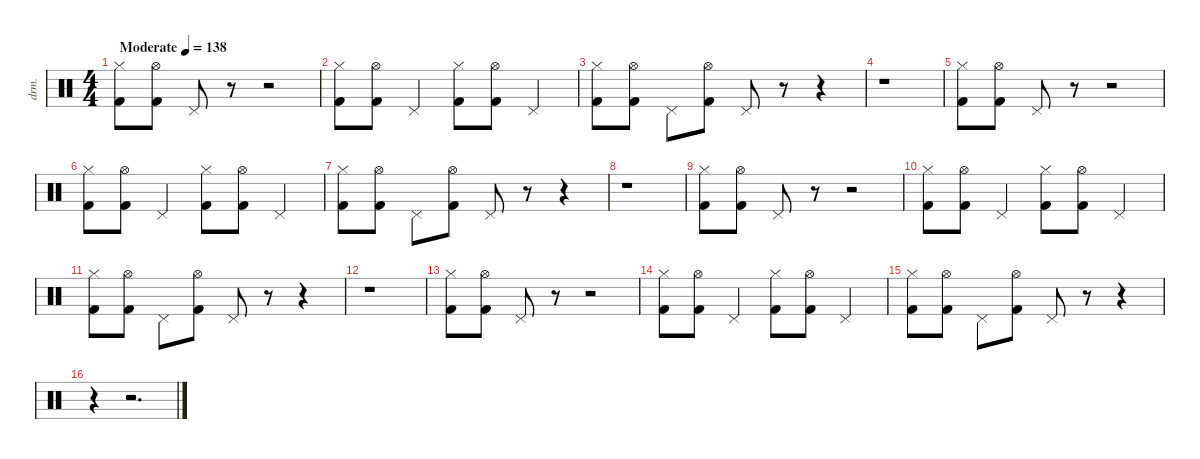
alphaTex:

\defaultSystemsLayout 4
\hideDynamics
\bracketExtendMode nobrackets
\track ("Nick Menza" "drm.") {instrument percussion}
\staff {score}
\articulation defaults
\ts (4 4)
\beaming (8 2 2 2 2)
\tempo (138 "Moderate")
\clef neutral
\ks c
("Hi-Hat (closed)" "Kick (hit) 2").8{dy f} ("Hi-Hat (open)" "Kick (hit) 2").8 "Pedal Hi-Hat (hit)".8 r.8 r.2 |
("Hi-Hat (closed)" "Kick (hit) 2").8 ("Hi-Hat (open)" "Kick (hit) 2").8 "Pedal Hi-Hat (hit)".4 ("Hi-Hat (closed)" "Kick (hit) 2").8 ("Hi-Hat (open)" "Kick (hit) 2").8 "Pedal Hi-Hat (hit)".4 |
("Hi-Hat (closed)" "Kick (hit) 2").8 ("Hi-Hat (open)" "Kick (hit) 2").8 "Pedal Hi-Hat (hit)".8 ("Hi-Hat (open)" "Kick (hit) 2").8 "Pedal Hi-Hat (hit)".8 r.8 r.4 |
r.1 |
("Hi-Hat (closed)" "Kick (hit) 2").8 ("Hi-Hat (open)" "Kick (hit) 2").8 "Pedal Hi-Hat (hit)".8 r.8 r.2 |
("Hi-Hat (closed)" "Kick (hit) 2").8 ("Hi-Hat (open)" "Kick (hit) 2").8 "Pedal Hi-Hat (hit)".4 ("Hi-Hat (closed)" "Kick (hit) 2").8 ("Hi-Hat (open)" "Kick (hit) 2").8 "Pedal Hi-Hat (hit)".4 |
("Hi-Hat (closed)" "Kick (hit) 2").8 ("Hi-Hat (open)" "Kick (hit) 2").8 "Pedal Hi-Hat (hit)".8 ("Hi-Hat (open)" "Kick (hit) 2").8 "Pedal Hi-Hat (hit)".8 r.8 r.4 |
r.1 |
("Hi-Hat (closed)" "Kick (hit) 2").8 ("Hi-Hat (open)" "Kick (hit) 2").8 "Pedal Hi-Hat (hit)".8 r.8 r.2 |
("Hi-Hat (closed)" "Kick (hit) 2").8 ("Hi-Hat (open)" "Kick (hit) 2").8 "Pedal Hi-Hat (hit)".4 ("Hi-Hat (closed)" "Kick (hit) 2").8 ("Hi-Hat (open)" "Kick (hit) 2").8 "Pedal Hi-Hat (hit)".4 |
("Hi-Hat (closed)" "Kick (hit) 2").8 ("Hi-Hat (open)" "Kick (hit) 2").8 "Pedal Hi-Hat (hit)".8 ("Hi-Hat (open)" "Kick (hit) 2").8 "Pedal Hi-Hat (hit)".8 r.8 r.4 |
r.1 |
("Hi-Hat (closed)" "Kick (hit) 2").8 ("Hi-Hat (open)" "Kick (hit) 2").8 "Pedal Hi-Hat (hit)".8 r.8 r.2 |
("Hi-Hat (closed)" "Kick (hit) 2").8 ("Hi-Hat (open)" "Kick (hit) 2").8 "Pedal Hi-Hat (hit)".4 ("Hi-Hat (closed)" "Kick (hit) 2").8 ("Hi-Hat (open)" "Kick (hit) 2").8 "Pedal Hi-Hat (hit)".4 |
("Hi-Hat (closed)" "Kick (hit) 2").8 ("Hi-Hat (open)" "Kick (hit) 2").8 "Pedal Hi-Hat (hit)".8 ("Hi-Hat (open)" "Kick (hit) 2").8 "Pedal Hi-Hat (hit)".8 r.8 r.4 |
r.4 r.2{d}
